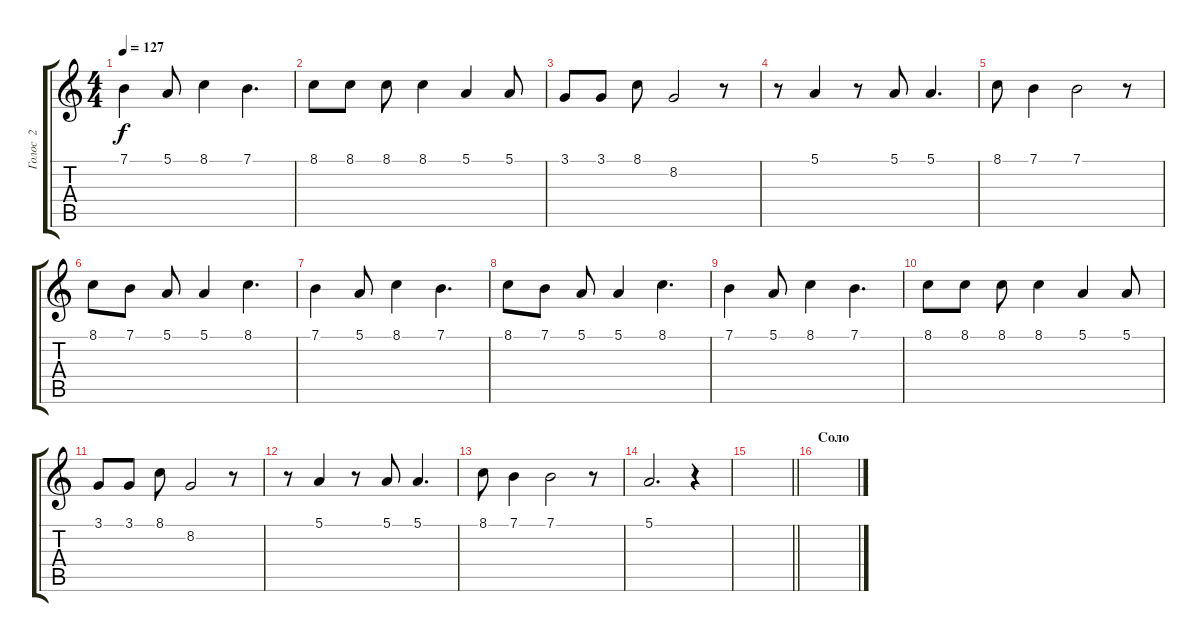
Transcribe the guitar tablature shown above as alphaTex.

\track ("Голос  2" "Голос  2") {solo instrument fx5brightness}
\staff {score tabs}
\tuning (E4 B3 G3 D3 A2 E2) {hide}
\ts (4 4)
\tempo 127
\clef g2
\ks c
7.1.4{dy f} 5.1.8 8.1.4 7.1.4{d} |
8.1.8 8.1.8 8.1.8 8.1.4 5.1.4 5.1.8 |
3.1.8 3.1.8 8.1.8 8.2.2 r.8 |
r.8 5.1.4 r.8 5.1.8 5.1.4{d} |
8.1.8 7.1.4 7.1.2 r.8 |
8.1.8 7.1.8 5.1.8 5.1.4 8.1.4{d} |
7.1.4 5.1.8 8.1.4 7.1.4{d} |
8.1.8 7.1.8 5.1.8 5.1.4 8.1.4{d} |
7.1.4 5.1.8 8.1.4 7.1.4{d} |
8.1.8 8.1.8 8.1.8 8.1.4 5.1.4 5.1.8 |
3.1.8 3.1.8 8.1.8 8.2.2 r.8 |
r.8 5.1.4 r.8 5.1.8 5.1.4{d} |
8.1.8 7.1.4 7.1.2 r.8 |
5.1.2{d} r.4 |
\barLineRight lightlight
|
\section ("" "Соло")
